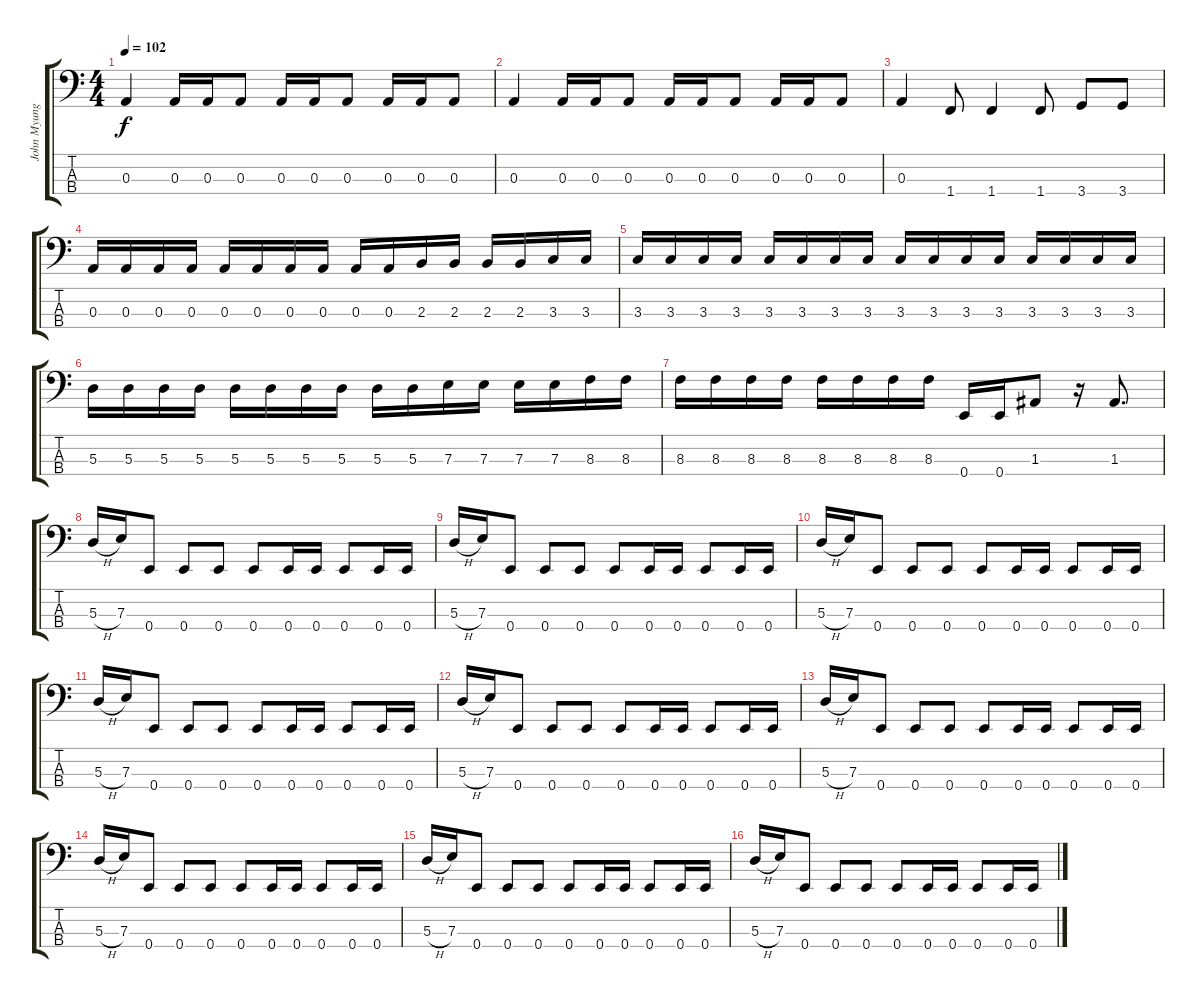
\track ("John Myung Bass" "John Myung") {instrument electricbassfinger}
\staff {score tabs}
\tuning (G2 D2 A1 E1) {hide}
\ts (4 4)
\tempo 102
\clef f4
\ks c
0.3.4{dy f} 0.3.16 0.3.16 0.3.8 0.3.16 0.3.16 0.3.8 0.3.16 0.3.16 0.3.8 |
0.3.4 0.3.16 0.3.16 0.3.8 0.3.16 0.3.16 0.3.8 0.3.16 0.3.16 0.3.8 |
0.3.4 1.4.8 1.4.4 1.4.8 3.4.8 3.4.8 |
0.3.16 0.3.16 0.3.16 0.3.16 0.3.16 0.3.16 0.3.16 0.3.16 0.3.16 0.3.16 2.3.16 2.3.16 2.3.16 2.3.16 3.3.16 3.3.16 |
3.3.16 3.3.16 3.3.16 3.3.16 3.3.16 3.3.16 3.3.16 3.3.16 3.3.16 3.3.16 3.3.16 3.3.16 3.3.16 3.3.16 3.3.16 3.3.16 |
5.3.16 5.3.16 5.3.16 5.3.16 5.3.16 5.3.16 5.3.16 5.3.16 5.3.16 5.3.16 7.3.16 7.3.16 7.3.16 7.3.16 8.3.16 8.3.16 |
8.3.16 8.3.16 8.3.16 8.3.16 8.3.16 8.3.16 8.3.16 8.3.16 0.4.16 0.4.16 1.3.8 r.16 1.3.8{d} |
5.3{h}.16 7.3.16 0.4.8 0.4.8 0.4.8 0.4.8 0.4.16 0.4.16 0.4.8 0.4.16 0.4.16 |
5.3{h}.16 7.3.16 0.4.8 0.4.8 0.4.8 0.4.8 0.4.16 0.4.16 0.4.8 0.4.16 0.4.16 |
5.3{h}.16 7.3.16 0.4.8 0.4.8 0.4.8 0.4.8 0.4.16 0.4.16 0.4.8 0.4.16 0.4.16 |
5.3{h}.16 7.3.16 0.4.8 0.4.8 0.4.8 0.4.8 0.4.16 0.4.16 0.4.8 0.4.16 0.4.16 |
5.3{h}.16 7.3.16 0.4.8 0.4.8 0.4.8 0.4.8 0.4.16 0.4.16 0.4.8 0.4.16 0.4.16 |
5.3{h}.16 7.3.16 0.4.8 0.4.8 0.4.8 0.4.8 0.4.16 0.4.16 0.4.8 0.4.16 0.4.16 |
5.3{h}.16 7.3.16 0.4.8 0.4.8 0.4.8 0.4.8 0.4.16 0.4.16 0.4.8 0.4.16 0.4.16 |
5.3{h}.16 7.3.16 0.4.8 0.4.8 0.4.8 0.4.8 0.4.16 0.4.16 0.4.8 0.4.16 0.4.16 |
5.3{h}.16 7.3.16 0.4.8 0.4.8 0.4.8 0.4.8 0.4.16 0.4.16 0.4.8 0.4.16 0.4.16
